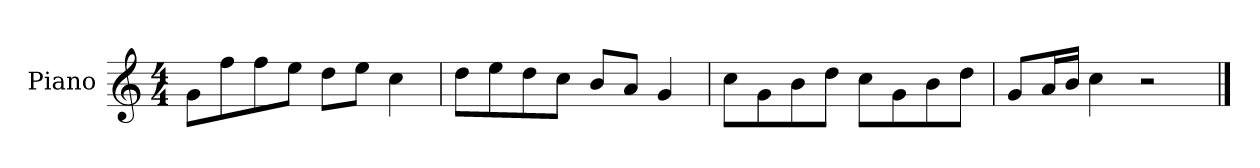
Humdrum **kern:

**kern
*part1
*staff1
*I"Piano
*I'P-no
*clefG2
*k[]
*M4/4
*MM90
=1
8g\L
8ff\
8ff\
8ee\J
8dd\L
8ee\J
4cc\
=2
8dd\L
8ee\
8dd\
8cc\J
8b/L
8a/J
4g/
=3
8cc\L
8g\
8b\
8dd\J
8cc\L
8g\
8b\
8dd\J
=4
8g/L
16a/L
16b/JJ
4cc\
2r
==
*-
